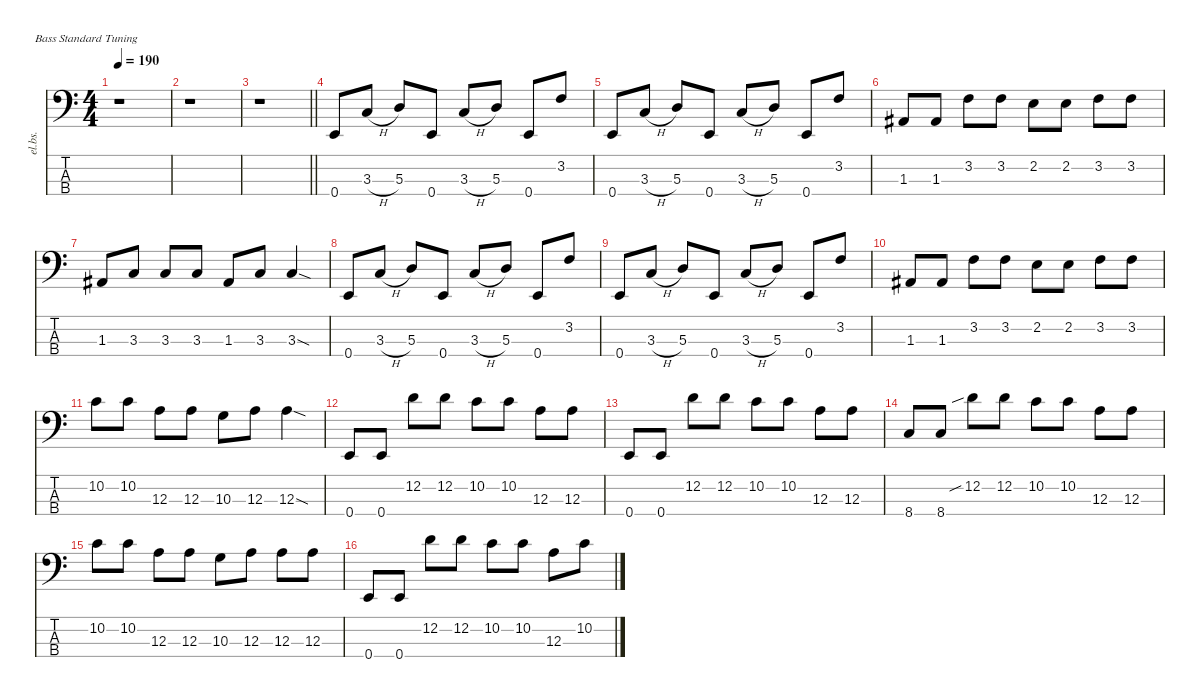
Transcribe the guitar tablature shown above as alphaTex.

\defaultSystemsLayout 4
\hideDynamics
\bracketExtendMode nobrackets
\track ("Electric Bass" "el.bs.") {instrument electricbassfinger}
\staff {score tabs}
\tuning (G2 D2 A1 E1)
\ts (4 4)
\tempo 190
\clef f4
\ks c
r.1{dy mf beam Down} |
r.1{beam Down} |
\barLineRight lightlight
r.1{beam Down} |
0.4.8{beam Up} 3.3{h}.8{beam Up} 5.3.8{beam Up} 0.4.8{beam Up} 3.3{h}.8{beam Up} 5.3.8{beam Up} 0.4.8{beam Up} 3.2.8{beam Up} |
0.4.8{beam Up} 3.3{h}.8{beam Up} 5.3.8{beam Up} 0.4.8{beam Up} 3.3{h}.8{beam Up} 5.3.8{beam Up} 0.4.8{beam Up} 3.2.8{beam Up} |
1.3{acc #}.8{beam Up} 1.3{acc #}.8{beam Up} 3.2.8{beam Down} 3.2.8{beam Down} 2.2.8{beam Down} 2.2.8{beam Down} 3.2.8{beam Down} 3.2.8{beam Down} |
1.3{acc #}.8{beam Up} 3.3.8{beam Up} 3.3.8{beam Up} 3.3.8{beam Up} 1.3{acc #}.8{beam Up} 3.3.8{beam Up} 3.3{sod}.4{beam Up} |
0.4.8{beam Up} 3.3{h}.8{beam Up} 5.3.8{beam Up} 0.4.8{beam Up} 3.3{h}.8{beam Up} 5.3.8{beam Up} 0.4.8{beam Up} 3.2.8{beam Up} |
0.4.8{beam Up} 3.3{h}.8{beam Up} 5.3.8{beam Up} 0.4.8{beam Up} 3.3{h}.8{beam Up} 5.3.8{beam Up} 0.4.8{beam Up} 3.2.8{beam Up} |
1.3{acc #}.8{beam Up} 1.3{acc #}.8{beam Up} 3.2.8{beam Down} 3.2.8{beam Down} 2.2.8{beam Down} 2.2.8{beam Down} 3.2.8{beam Down} 3.2.8{beam Down} |
10.2.8{beam Down} 10.2.8{beam Down} 12.3.8{beam Down} 12.3.8{beam Down} 10.3.8{beam Down} 12.3.8{beam Down} 12.3{sod}.4{beam Down} |
0.4.8{beam Up} 0.4.8{beam Up} 12.2.8{beam Down} 12.2.8{beam Down} 10.2.8{beam Down} 10.2.8{beam Down} 12.3.8{beam Down} 12.3.8{beam Down} |
0.4.8{beam Up} 0.4.8{beam Up} 12.2.8{beam Down} 12.2.8{beam Down} 10.2.8{beam Down} 10.2.8{beam Down} 12.3.8{beam Down} 12.3.8{beam Down} |
8.4.8{beam Up} 8.4.8{beam Up} 12.2{sib}.8{beam Down} 12.2.8{beam Down} 10.2.8{beam Down} 10.2.8{beam Down} 12.3.8{beam Down} 12.3.8{beam Down} |
10.2.8{beam Down} 10.2.8{beam Down} 12.3.8{beam Down} 12.3.8{beam Down} 10.3.8{beam Down} 12.3.8{beam Down} 12.3.8{beam Down} 12.3.8{beam Down} |
0.4.8{beam Up} 0.4.8{beam Up} 12.2.8{beam Down} 12.2.8{beam Down} 10.2.8{beam Down} 10.2.8{beam Down} 12.3.8{beam Down} 10.2.8{beam Down}
